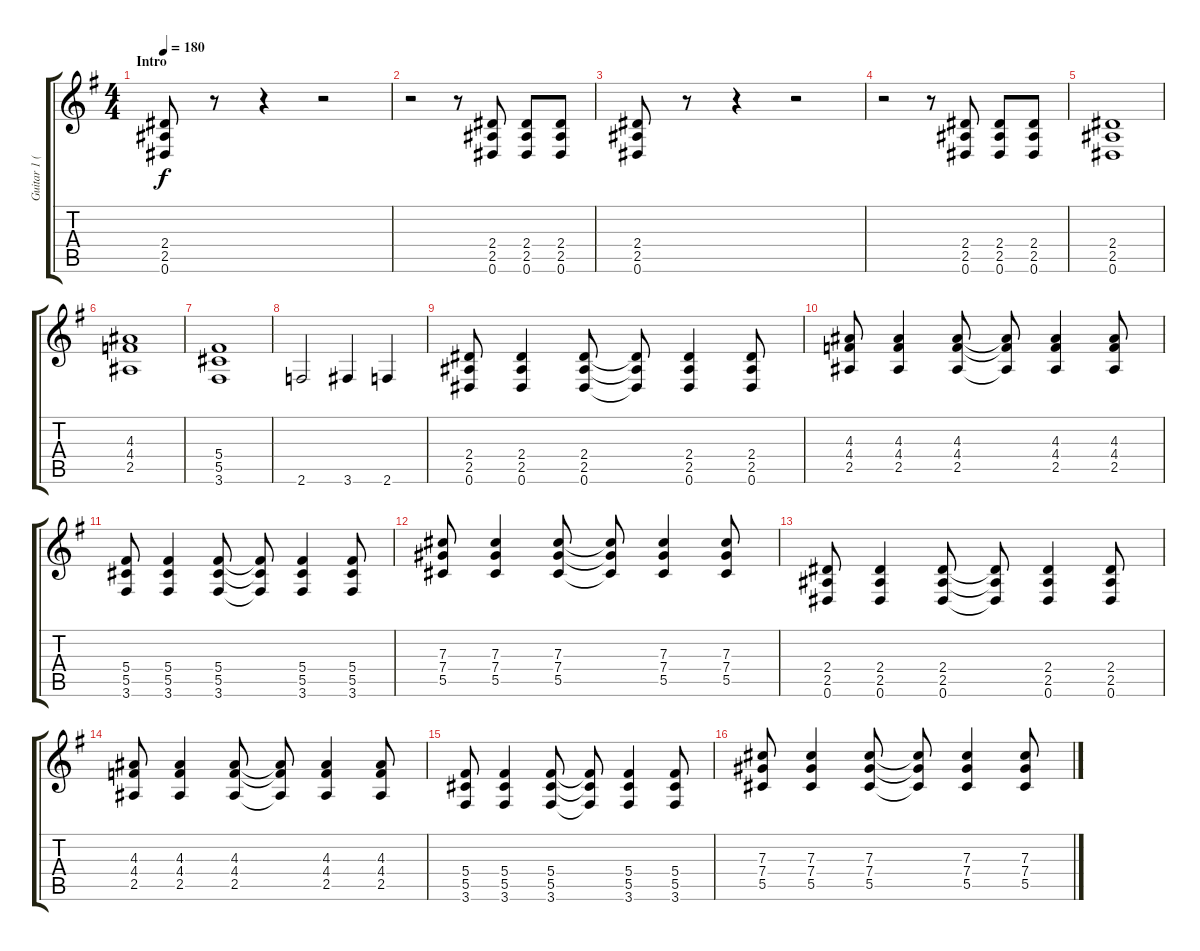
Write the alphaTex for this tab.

\track ("Guitar 1 (Deryck)" "Guitar 1 (") {instrument distortionguitar}
\staff {score tabs}
\tuning (Eb4 Bb3 Gb3 Db3 Ab2 Eb2) {hide}
\ts (4 4)
\section ("" "Intro")
\tempo 180
\clef g2
\ks g
(2.4 2.5 0.6).8{dy f instrument distortionguitar} r.8 r.4 r.2 |
r.2 r.8 (2.4 2.5 0.6).8 (2.4 2.5 0.6).8 (2.4 2.5 0.6).8 |
(2.4 2.5 0.6).8 r.8 r.4 r.2 |
r.2 r.8 (2.4 2.5 0.6).8 (2.4 2.5 0.6).8 (2.4 2.5 0.6).8 |
(2.4 2.5 0.6).1 |
(4.3 4.4 2.5).1 |
(5.4 5.5 3.6).1 |
2.6.2 3.6.4 2.6.4 |
(2.4 2.5 0.6).8 (2.4 2.5 0.6).4 (2.4 2.5 0.6).8 (2.4{t} 2.5{t} 0.6{t}).8 (2.4 2.5 0.6).4 (2.4 2.5 0.6).8 |
(4.3 4.4 2.5).8 (4.3 4.4 2.5).4 (4.3 4.4 2.5).8 (4.3{t} 4.4{t} 2.5{t}).8 (4.3 4.4 2.5).4 (4.3 4.4 2.5).8 |
(5.4 5.5 3.6).8 (5.4 5.5 3.6).4 (5.4 5.5 3.6).8 (5.4{t} 5.5{t} 3.6{t}).8 (5.4 5.5 3.6).4 (5.4 5.5 3.6).8 |
(7.3 7.4 5.5).8 (7.3 7.4 5.5).4 (7.3 7.4 5.5).8 (7.3{t} 7.4{t} 5.5{t}).8 (7.3 7.4 5.5).4 (7.3 7.4 5.5).8 |
(2.4 2.5 0.6).8 (2.4 2.5 0.6).4 (2.4 2.5 0.6).8 (2.4{t} 2.5{t} 0.6{t}).8 (2.4 2.5 0.6).4 (2.4 2.5 0.6).8 |
(4.3 4.4 2.5).8 (4.3 4.4 2.5).4 (4.3 4.4 2.5).8 (4.3{t} 4.4{t} 2.5{t}).8 (4.3 4.4 2.5).4 (4.3 4.4 2.5).8 |
(5.4 5.5 3.6).8 (5.4 5.5 3.6).4 (5.4 5.5 3.6).8 (5.4{t} 5.5{t} 3.6{t}).8 (5.4 5.5 3.6).4 (5.4 5.5 3.6).8 |
(7.3 7.4 5.5).8 (7.3 7.4 5.5).4 (7.3 7.4 5.5).8 (7.3{t} 7.4{t} 5.5{t}).8 (7.3 7.4 5.5).4 (7.3 7.4 5.5).8
